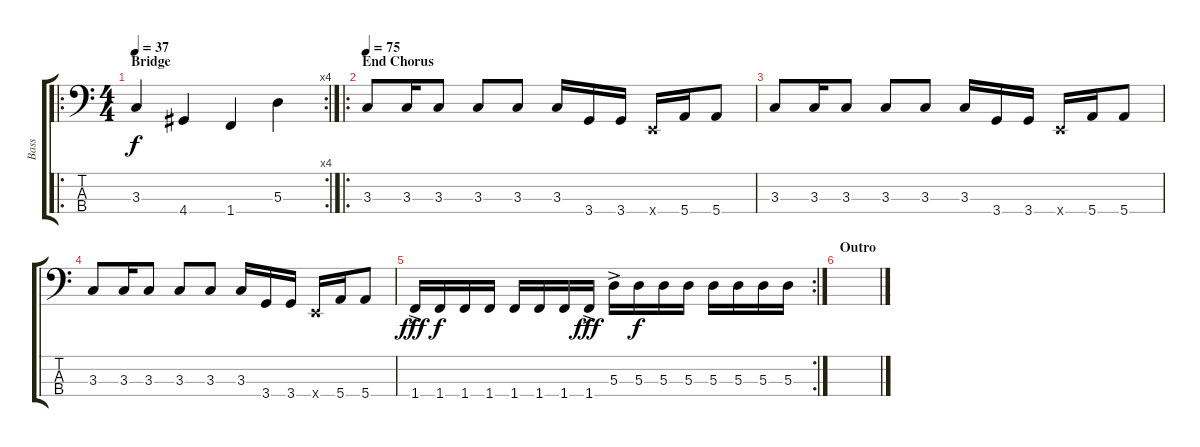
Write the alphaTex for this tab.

\track ("Bass" "Bass") {instrument electricbassfinger}
\staff {score tabs}
\tuning (G2 D2 A1 E1) {hide}
\ro
\rc 4
\ts (4 4)
\section ("" "Bridge")
\tempo 37
\clef f4
\ks c
3.3.4{dy f} 4.4.4 1.4.4 5.3.4 |
\ro
\section ("" "End Chorus")
\tempo 75
3.3.8 3.3.16 3.3.8 3.3.8 3.3.8 3.3.16 3.4.16 3.4.16 0.4{x}.16 5.4.16 5.4.8 |
3.3.8 3.3.16 3.3.8 3.3.8 3.3.8 3.3.16 3.4.16 3.4.16 0.4{x}.16 5.4.16 5.4.8 |
3.3.8 3.3.16 3.3.8 3.3.8 3.3.8 3.3.16 3.4.16 3.4.16 0.4{x}.16 5.4.16 5.4.8 |
\rc 2
1.4{ac}.16{dy fff} 1.4.16{dy f} 1.4.16 1.4.16 1.4.16 1.4.16 1.4.16 1.4{ac}.16{dy fff} 5.3{ac}.16 5.3.16{dy f} 5.3.16 5.3.16 5.3.16 5.3.16 5.3.16 5.3.16 |
\section ("" "Outro")
